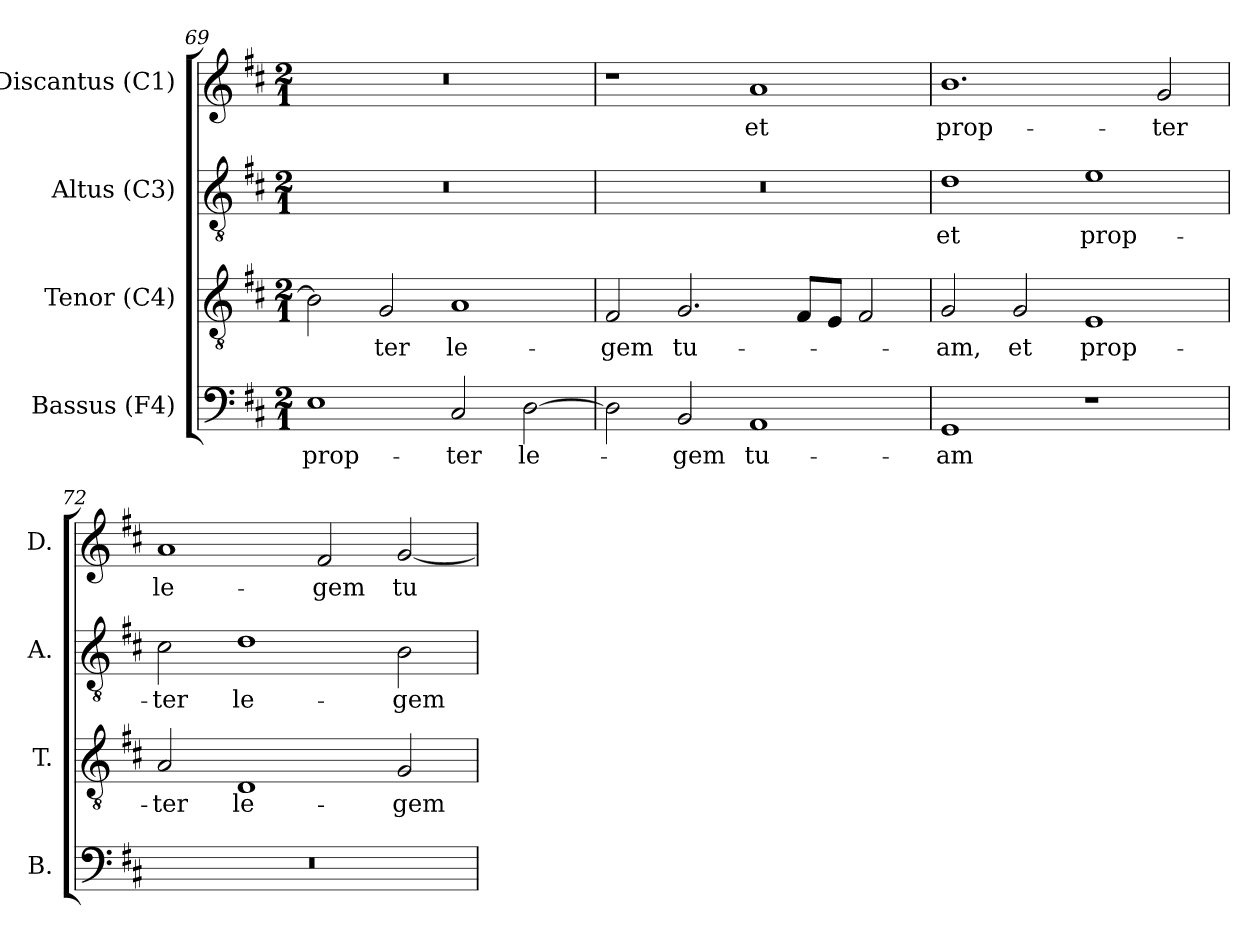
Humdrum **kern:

**kern	**text	**kern	**text	**kern	**text	**kern	**text
*part4	*part4	*part3	*part3	*part2	*part2	*part1	*part1
*staff4	*staff4	*staff3	*staff3	*staff2	*staff2	*staff1	*staff1
*I"Bassus (F4)	*	*I"Tenor (C4)	*	*I"Altus (C3)	*	*I"Discantus (C1)	*
*I'B.	*	*I'T.	*	*I'A.	*	*I'D.	*
!!LO:LB:g=z
*clefF4	*	*clefGv2	*	*clefGv2	*	*clefG2	*
*	*	*ITrd7c12	*	*ITrd7c12	*	*	*
*k[f#c#]	*	*k[f#c#]	*	*k[f#c#]	*	*k[f#c#]	*
*D:	*	*D:	*	*D:	*	*D:	*
*M2/1	*	*M2/1	*	*M2/1	*	*M2/1	*
=69	=69	=69	=69	=69	=69	=69	=69
!	!LO:LY:b:color=#000000	!	!	!LO:N:vis=1	!	!LO:N:vis=1	!
1Ei	prop-	2BBi\]	.	0r	.	0r	.
!	!	!	!LO:LY:b:color=#000000	!	!	!	!
.	.	2GGi/	-ter	.	.	.	.
!	!LO:LY:b:color=#000000	!	!	!	!	!	!
!	!	!	!LO:LY:b:color=#000000	!	!	!	!
2C#i/	-ter	1AAi	le-	.	.	.	.
!	!LO:LY:b:color=#000000	!	!	!	!	!	!
[2Di\	le-	.	.	.	.	.	.
=70	=70	=70	=70	=70	=70	=70	=70
!	!	!	!LO:LY:b:color=#000000	!LO:N:vis=1	!	!	!
2Di\]	.	2FF#i/	-gem	0r	.	1r	.
!	!LO:LY:b:color=#000000	!	!	!	!	!	!
!	!	!	!LO:LY:b:color=#000000	!	!	!	!
2BBi/	-gem	2.GGi/	tu-	.	.	.	.
!	!LO:LY:b:color=#000000	!	!	!	!	!	!
!	!	!	!	!	!	!	!LO:LY:b:color=#000000
1AAi	tu-	.	.	.	.	1ai	et
.	.	8FF#i/L	.	.	.	.	.
.	.	8EEi/J	.	.	.	.	.
.	.	2FF#i/	.	.	.	.	.
=71	=71	=71	=71	=71	=71	=71	=71
!	!LO:LY:b:color=#000000	!	!	!	!	!	!
!	!	!	!LO:LY:b:color=#000000	!	!	!	!
!	!	!	!	!	!LO:LY:b:color=#000000	!	!
!	!	!	!	!	!	!	!LO:LY:b:color=#000000
1GGi	-am	2GGi/	-am,	1Di	et	1.bi	prop-
!	!	!	!LO:LY:b:color=#000000	!	!	!	!
.	.	2GGi/	et	.	.	.	.
!	!	!	!LO:LY:b:color=#000000	!	!	!	!
!	!	!	!	!	!LO:LY:b:color=#000000	!	!
1r	.	1EEi	prop-	1Ei	prop-	.	.
!	!	!	!	!	!	!	!LO:LY:b:color=#000000
.	.	.	.	.	.	2gi/	-ter
=72	=72	=72	=72	=72	=72	=72	=72
!LO:N:vis=1	!	!	!	!	!	!	!
!	!	!	!LO:LY:b:color=#000000	!	!	!	!
!	!	!	!	!	!LO:LY:b:color=#000000	!	!
!	!	!	!	!	!	!	!LO:LY:b:color=#000000
0r	.	2AAi/	-ter	2C#i\	-ter	1ai	le-
!	!	!	!LO:LY:b:color=#000000	!	!	!	!
!	!	!	!	!	!LO:LY:b:color=#000000	!	!
.	.	1DDi	le-	1Di	le-	.	.
!	!	!	!	!	!	!	!LO:LY:b:color=#000000
.	.	.	.	.	.	2f#i/	-gem
!	!	!	!LO:LY:b:color=#000000	!	!	!	!
!	!	!	!	!	!LO:LY:b:color=#000000	!	!
!	!	!	!	!	!	!	!LO:LY:b:color=#000000
.	.	2GGi/	-gem	2BBi\	-gem	[2gi/	tu-
=	=	=	=	=	=	=	=
*-	*-	*-	*-	*-	*-	*-	*-
